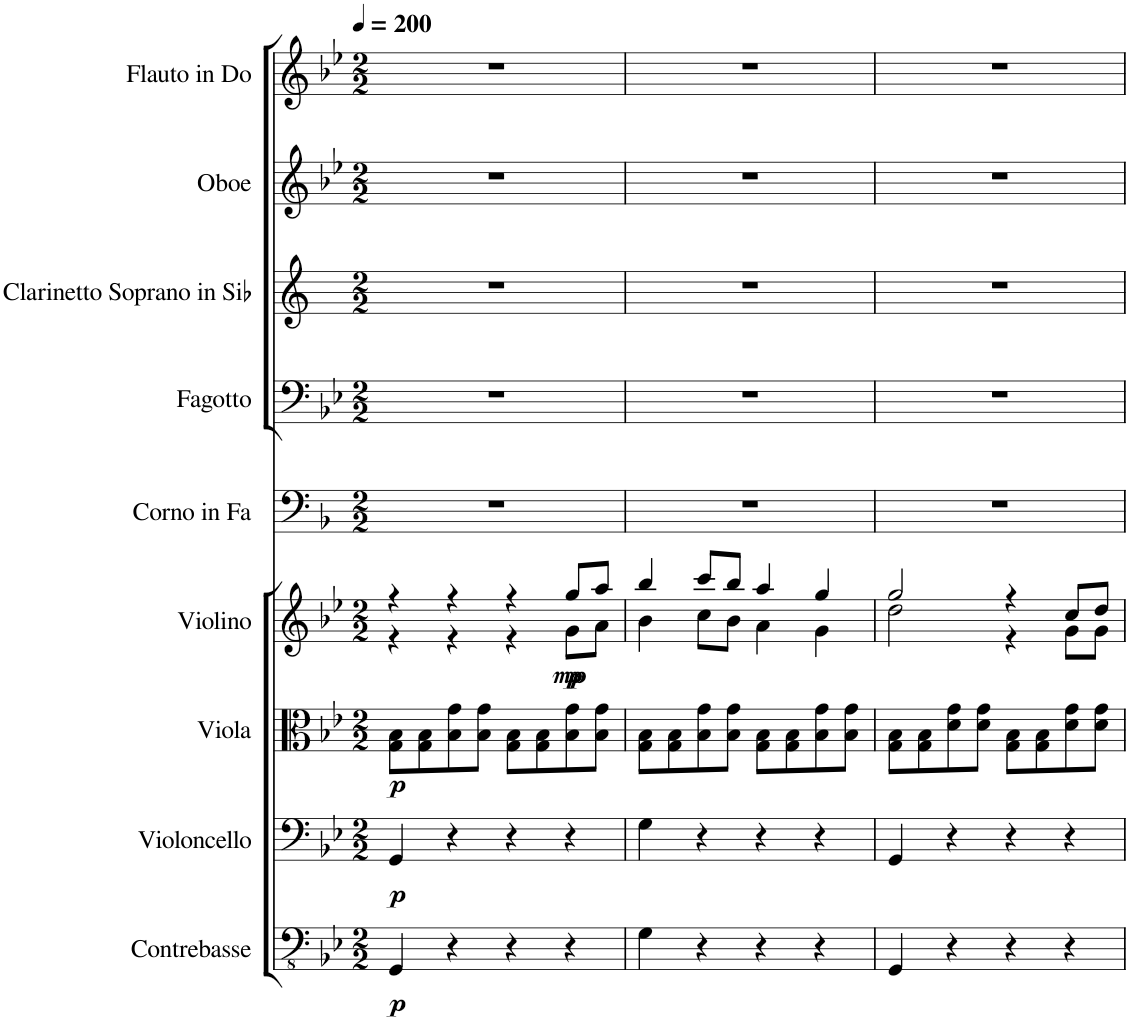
**kern	**dynam	**kern	**dynam	**kern	**dynam	**kern	**dynam	**kern	**kern	**kern	**kern	**kern
*part9	*part9	*part8	*part8	*part7	*part7	*part6	*part6	*part5	*part4	*part3	*part2	*part1
*staff9	*staff9	*staff8	*staff8	*staff7	*staff7	*staff6	*staff6	*staff5	*staff4	*staff3	*staff2	*staff1
*I"Contrebasse	*	*I"Violoncello	*	*I"Viola	*	*I"Violino	*	*I"Corno in Fa	*I"Fagotto	*I"Clarinetto Soprano in Sib	*I"Oboe	*I"Flauto in Do
*I'Cb.	*	*I'Vlc.	*	*I'Vla.	*	*I'Vln.	*	*I'Cr.	*I'Fg.	*I'Cl.	*I'Ob.	*I'Fl.
*clefFv4	*	*clefF4	*	*clefC3	*	*clefG2	*	*clefF4	*clefF4	*clefG2	*clefG2	*clefG2
*Trd7c12	*	*	*	*	*	*	*	*Trd4c7	*	*Trd1c2	*	*
*k[b-e-]	*	*k[b-e-]	*	*k[b-e-]	*	*k[b-e-]	*	*k[b-]	*k[b-e-]	*k[]	*k[b-e-]	*k[b-e-]
*M2/2	*	*M2/2	*	*M2/2	*	*M2/2	*	*M2/2	*M2/2	*M2/2	*M2/2	*M2/2
*MM200	*	*MM200	*	*MM200	*	*MM200	*	*MM200	*MM200	*MM200	*MM200	*MM200
=1	=1	=1	=1	=1	=1	=1	=1	=1	=1	=1	=1	=1
*	*	*	*	*	*	*^	*	*	*	*	*	*
!	!LO:DY:b	!	!LO:DY:b	!	!LO:DY:b	!	!	!	!	!	!	!	!
4GGG/	p	4GG/	p	8G\ 8B-\L	p	4r	4r	.	1r	1r	1r	1r	1r
.	.	.	.	8G\ 8B-\	.	.	.	.	.	.	.	.	.
4r	.	4r	.	8B-\ 8g\	.	4r	4r	.	.	.	.	.	.
.	.	.	.	8B-\ 8g\J	.	.	.	.	.	.	.	.	.
4r	.	4r	.	8G\ 8B-\L	.	4r	4r	.	.	.	.	.	.
.	.	.	.	8G\ 8B-\	.	.	.	.	.	.	.	.	.
!	!	!	!	!	!	!	!	!LO:DY:b	!	!	!	!	!
!	!	!	!	!	!	!	!	!LO:DY:n=1:b	!	!	!	!	!
4r	.	4r	.	8B-\ 8g\	.	8gg/L	8g\L	mp p	.	.	.	.	.
.	.	.	.	8B-\ 8g\J	.	8aa/J	8a\J	.	.	.	.	.	.
=2	=2	=2	=2	=2	=2	=2	=2	=2	=2	=2	=2	=2	=2
4GG\	.	4G\	.	8G\ 8B-\L	.	4bb-/	4b-\	.	1r	1r	1r	1r	1r
.	.	.	.	8G\ 8B-\	.	.	.	.	.	.	.	.	.
4r	.	4r	.	8B-\ 8g\	.	8ccc/L	8cc\L	.	.	.	.	.	.
.	.	.	.	8B-\ 8g\J	.	8bb-/J	8b-\J	.	.	.	.	.	.
4r	.	4r	.	8G\ 8B-\L	.	4aa/	4a\	.	.	.	.	.	.
.	.	.	.	8G\ 8B-\	.	.	.	.	.	.	.	.	.
4r	.	4r	.	8B-\ 8g\	.	4gg/	4g\	.	.	.	.	.	.
.	.	.	.	8B-\ 8g\J	.	.	.	.	.	.	.	.	.
=3	=3	=3	=3	=3	=3	=3	=3	=3	=3	=3	=3	=3	=3
4GGG/	.	4GG/	.	8G\ 8B-\L	.	2gg/	2dd\	.	1r	1r	1r	1r	1r
.	.	.	.	8G\ 8B-\	.	.	.	.	.	.	.	.	.
4r	.	4r	.	8d\ 8g\	.	.	.	.	.	.	.	.	.
.	.	.	.	8d\ 8g\J	.	.	.	.	.	.	.	.	.
4r	.	4r	.	8G\ 8B-\L	.	4r	4r	.	.	.	.	.	.
.	.	.	.	8G\ 8B-\	.	.	.	.	.	.	.	.	.
4r	.	4r	.	8d\ 8g\	.	8cc/L	8g\L	.	.	.	.	.	.
.	.	.	.	8d\ 8g\J	.	8dd/J	8g\J	.	.	.	.	.	.
*	*	*	*	*	*	*v	*v	*	*	*	*	*	*
=	=	=	=	=	=	=	=	=	=	=	=	=
*-	*-	*-	*-	*-	*-	*-	*-	*-	*-	*-	*-	*-
